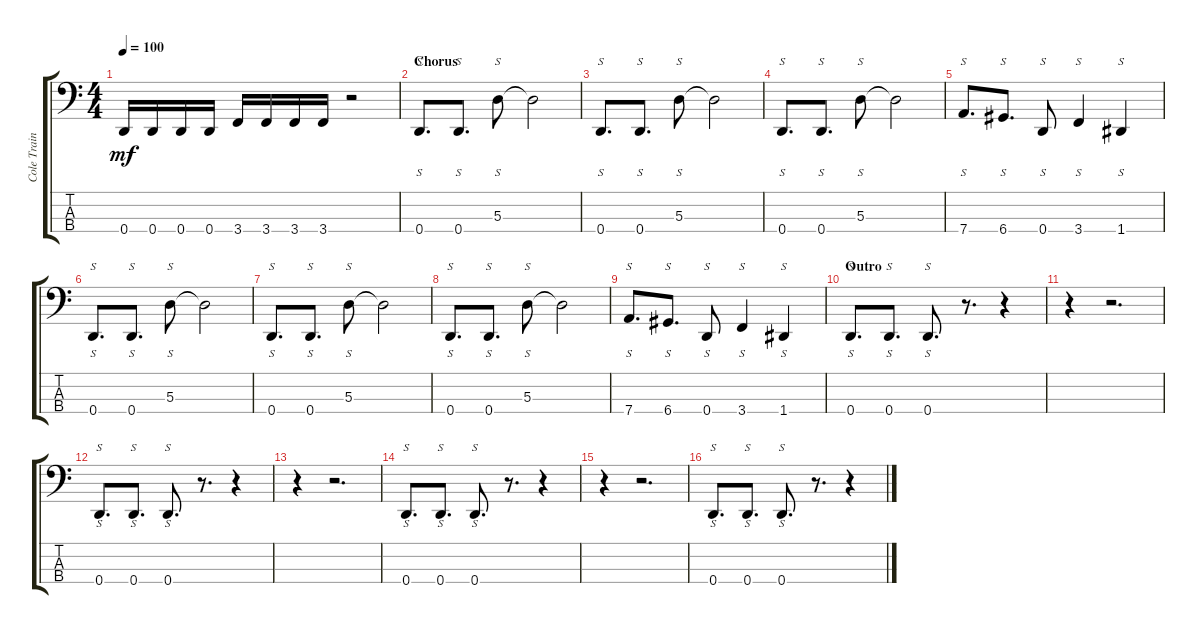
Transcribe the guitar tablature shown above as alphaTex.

\track ("Cole Train" "Cole Train") {instrument electricbassfinger}
\staff {score tabs}
\tuning (G2 D2 A1 D1) {hide}
\ts (4 4)
\tempo 100
\clef f4
\ks c
0.4.16{dy mf} 0.4.16 0.4.16 0.4.16 3.4.16 3.4.16 3.4.16 3.4.16 r.2 |
\section ("" "Chorus")
0.4.8{s d} 0.4.8{s d} 5.3.8{s} 5.3{t}.2 |
0.4.8{s d} 0.4.8{s d} 5.3.8{s} 5.3{t}.2 |
0.4.8{s d} 0.4.8{s d} 5.3.8{s} 5.3{t}.2 |
7.4.8{s d} 6.4.8{s d} 0.4.8{s} 3.4.4{s} 1.4.4{s} |
0.4.8{s d} 0.4.8{s d} 5.3.8{s} 5.3{t}.2 |
0.4.8{s d} 0.4.8{s d} 5.3.8{s} 5.3{t}.2 |
0.4.8{s d} 0.4.8{s d} 5.3.8{s} 5.3{t}.2 |
7.4.8{s d} 6.4.8{s d} 0.4.8{s} 3.4.4{s} 1.4.4{s} |
\section ("" "Outro")
0.4.8{s d} 0.4.8{s d} 0.4.8{s d} r.8{d} r.4 |
r.4 r.2{d} |
0.4.8{s d} 0.4.8{s d} 0.4.8{s d} r.8{d} r.4 |
r.4 r.2{d} |
0.4.8{s d} 0.4.8{s d} 0.4.8{s d} r.8{d} r.4 |
r.4 r.2{d} |
0.4.8{s d} 0.4.8{s d} 0.4.8{s d} r.8{d} r.4
